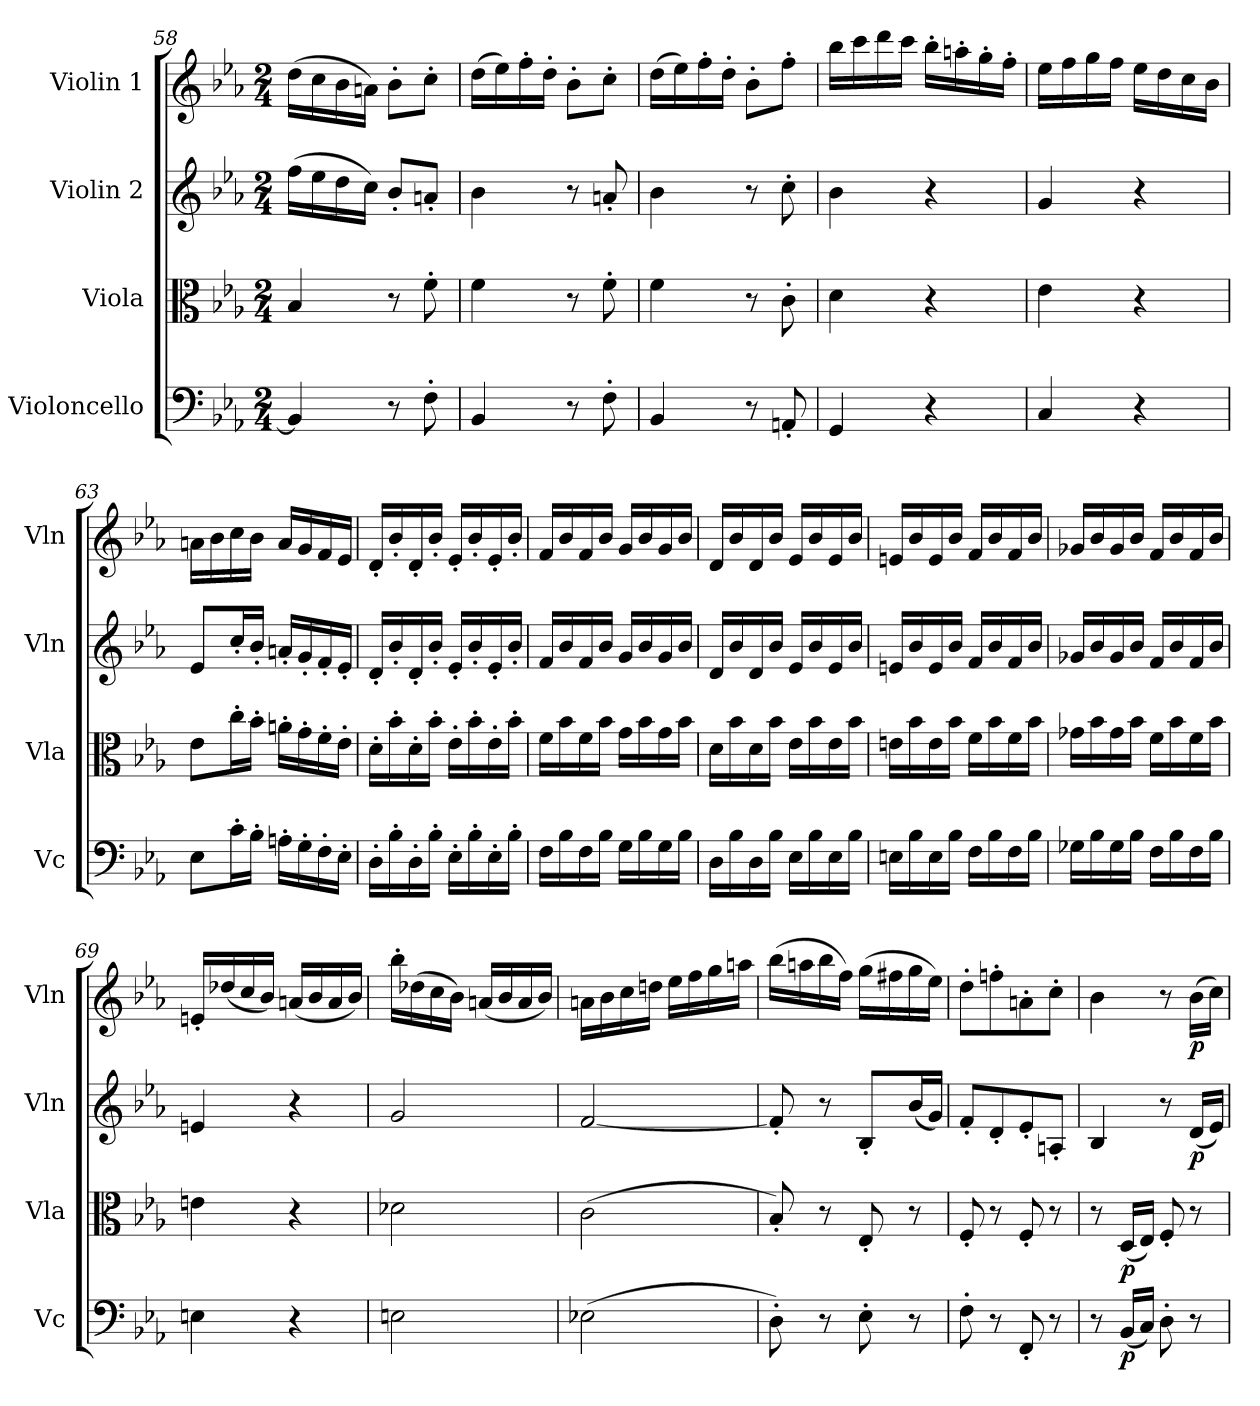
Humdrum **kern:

**kern	**dynam	**kern	**dynam	**kern	**dynam	**kern	**dynam
*part4	*part4	*part3	*part3	*part2	*part2	*part1	*part1
*staff4	*staff4	*staff3	*staff3	*staff2	*staff2	*staff1	*staff1
*I"Violoncello	*	*I"Viola	*	*I"Violin 2	*	*I"Violin 1	*
*I'Vc	*	*I'Vla	*	*I'Vln	*	*I'Vln	*
*clefF4	*	*clefC3	*	*clefG2	*	*clefG2	*
*k[b-e-a-]	*	*k[b-e-a-]	*	*k[b-e-a-]	*	*k[b-e-a-]	*
*M2/4	*	*M2/4	*	*M2/4	*	*M2/4	*
=58	=58	=58	=58	=58	=58	=58	=58
4BB-/]	.	4B-/	.	(16ff\LL	.	(16dd\LL	.
.	.	.	.	16ee-\	.	16cc\	.
.	.	.	.	16dd\	.	16b-\	.
.	.	.	.	16cc\JJ)	.	16an\JJ)	.
8r	.	8r	.	8b-'/L	.	8b-'\L	.
8F'\	.	8f'\	.	8an'/J	.	8cc'\J	.
!!LO:LB:g=z
=59	=59	=59	=59	=59	=59	=59	=59
4BB-/	.	4f\	.	4b-\	.	(16dd\LL	.
.	.	.	.	.	.	16ee-\)	.
.	.	.	.	.	.	16ff'\	.
.	.	.	.	.	.	16dd'\JJ	.
8r	.	8r	.	8r	.	8b-'\L	.
8F'\	.	8f'\	.	8an'/	.	8cc'\J	.
!!LO:LB:g=z
=60	=60	=60	=60	=60	=60	=60	=60
4BB-/	.	4f\	.	4b-\	.	(16dd\LL	.
.	.	.	.	.	.	16ee-\)	.
.	.	.	.	.	.	16ff'\	.
.	.	.	.	.	.	16dd'\JJ	.
8r	.	8r	.	8r	.	8b-'\L	.
8AAn'/	.	8c'\	.	8cc'\	.	8ff'\J	.
=61	=61	=61	=61	=61	=61	=61	=61
4GG/	.	4d\	.	4b-\	.	16bb-\LL	.
.	.	.	.	.	.	16ccc\	.
.	.	.	.	.	.	16ddd\	.
.	.	.	.	.	.	16ccc\JJ	.
4r	.	4r	.	4r	.	16bb-'\LL	.
.	.	.	.	.	.	16aan'\	.
.	.	.	.	.	.	16gg'\	.
.	.	.	.	.	.	16ff'\JJ	.
=62	=62	=62	=62	=62	=62	=62	=62
4C/	.	4e-\	.	4g/	.	16ee-\LL	.
.	.	.	.	.	.	16ff\	.
.	.	.	.	.	.	16gg\	.
.	.	.	.	.	.	16ff\JJ	.
4r	.	4r	.	4r	.	16ee-\LL	.
.	.	.	.	.	.	16dd\	.
.	.	.	.	.	.	16cc\	.
.	.	.	.	.	.	16b-\JJ	.
=63	=63	=63	=63	=63	=63	=63	=63
8E-\L	.	8e-\L	.	8e-/L	.	16an\LL	.
.	.	.	.	.	.	16b-\	.
16c'\L	.	16cc'\L	.	16cc'/L	.	16cc\	.
16B-'\JJ	.	16b-'\JJ	.	16b-'/JJ	.	16b-\JJ	.
16An'\LL	.	16an'\LL	.	16an'/LL	.	16a/LL	.
16G'\	.	16g'\	.	16g'/	.	16g/	.
16F'\	.	16f'\	.	16f'/	.	16f/	.
16E-'\JJ	.	16e-'\JJ	.	16e-'/JJ	.	16e-/JJ	.
=64	=64	=64	=64	=64	=64	=64	=64
16D'\LL	.	16d'\LL	.	16d'/LL	.	16d'/LL	.
16B-'\	.	16b-'\	.	16b-'/	.	16b-'/	.
16D'\	.	16d'\	.	16d'/	.	16d'/	.
16B-'\JJ	.	16b-'\JJ	.	16b-'/JJ	.	16b-'/JJ	.
16E-'\LL	.	16e-'\LL	.	16e-'/LL	.	16e-'/LL	.
16B-'\	.	16b-'\	.	16b-'/	.	16b-'/	.
16E-'\	.	16e-'\	.	16e-'/	.	16e-'/	.
16B-'\JJ	.	16b-'\JJ	.	16b-'/JJ	.	16b-'/JJ	.
!!LO:LB:g=z
=65	=65	=65	=65	=65	=65	=65	=65
16F\LL	.	16f\LL	.	16f/LL	.	16f/LL	.
16B-\	.	16b-\	.	16b-/	.	16b-/	.
16F\	.	16f\	.	16f/	.	16f/	.
16B-\JJ	.	16b-\JJ	.	16b-/JJ	.	16b-/JJ	.
16G\LL	.	16g\LL	.	16g/LL	.	16g/LL	.
16B-\	.	16b-\	.	16b-/	.	16b-/	.
16G\	.	16g\	.	16g/	.	16g/	.
16B-\JJ	.	16b-\JJ	.	16b-/JJ	.	16b-/JJ	.
=66	=66	=66	=66	=66	=66	=66	=66
16D\LL	.	16d\LL	.	16d/LL	.	16d/LL	.
16B-\	.	16b-\	.	16b-/	.	16b-/	.
16D\	.	16d\	.	16d/	.	16d/	.
16B-\JJ	.	16b-\JJ	.	16b-/JJ	.	16b-/JJ	.
16E-\LL	.	16e-\LL	.	16e-/LL	.	16e-/LL	.
16B-\	.	16b-\	.	16b-/	.	16b-/	.
16E-\	.	16e-\	.	16e-/	.	16e-/	.
16B-\JJ	.	16b-\JJ	.	16b-/JJ	.	16b-/JJ	.
=67	=67	=67	=67	=67	=67	=67	=67
16En\LL	.	16en\LL	.	16en/LL	.	16en/LL	.
16B-\	.	16b-\	.	16b-/	.	16b-/	.
16E\	.	16e\	.	16e/	.	16e/	.
16B-\JJ	.	16b-\JJ	.	16b-/JJ	.	16b-/JJ	.
16F\LL	.	16f\LL	.	16f/LL	.	16f/LL	.
16B-\	.	16b-\	.	16b-/	.	16b-/	.
16F\	.	16f\	.	16f/	.	16f/	.
16B-\JJ	.	16b-\JJ	.	16b-/JJ	.	16b-/JJ	.
=68	=68	=68	=68	=68	=68	=68	=68
16G-X\LL	.	16g-X\LL	.	16g-X/LL	.	16g-X/LL	.
16B-\	.	16b-\	.	16b-/	.	16b-/	.
16G-\	.	16g-\	.	16g-/	.	16g-/	.
16B-\JJ	.	16b-\JJ	.	16b-/JJ	.	16b-/JJ	.
16F\LL	.	16f\LL	.	16f/LL	.	16f/LL	.
16B-\	.	16b-\	.	16b-/	.	16b-/	.
16F\	.	16f\	.	16f/	.	16f/	.
16B-\JJ	.	16b-\JJ	.	16b-/JJ	.	16b-/JJ	.
!!LO:PB:g=z
=69	=69	=69	=69	=69	=69	=69	=69
4En\	.	4en\	.	4en/	.	16en'/LL	.
.	.	.	.	.	.	(16dd-X/	.
.	.	.	.	.	.	16cc/	.
.	.	.	.	.	.	16b-/JJ)	.
4r	.	4r	.	4r	.	(16an/LL	.
.	.	.	.	.	.	16b-/	.
.	.	.	.	.	.	16a/	.
.	.	.	.	.	.	16b-/JJ)	.
!!LO:LB:g=z
=70	=70	=70	=70	=70	=70	=70	=70
2En\	.	2d-X\	.	2g/	.	16bb-'\LL	.
.	.	.	.	.	.	(16dd-X\	.
.	.	.	.	.	.	16cc\	.
.	.	.	.	.	.	16b-\JJ)	.
.	.	.	.	.	.	(16an/LL	.
.	.	.	.	.	.	16b-/	.
.	.	.	.	.	.	16a/	.
.	.	.	.	.	.	16b-/JJ)	.
=71	=71	=71	=71	=71	=71	=71	=71
(2E-X\	.	(2c\	.	[2f/	.	16an\LL	.
.	.	.	.	.	.	16b-\	.
.	.	.	.	.	.	16cc\	.
.	.	.	.	.	.	16ddn\JJ	.
.	.	.	.	.	.	16ee-\LL	.
.	.	.	.	.	.	16ff\	.
.	.	.	.	.	.	16gg\	.
.	.	.	.	.	.	16aan\JJ	.
=72	=72	=72	=72	=72	=72	=72	=72
8D'\)	.	8B-'/)	.	8f'/]	.	(16bb-\LL	.
.	.	.	.	.	.	16aan\	.
8r	.	8r	.	8r	.	16bb-\	.
.	.	.	.	.	.	16ff\JJ)	.
8E-'\	.	8E-'/	.	8B-'/L	.	(16gg\LL	.
.	.	.	.	.	.	16ff#X\	.
8r	.	8r	.	(16b-/L	.	16gg\	.
.	.	.	.	16g/JJ)	.	16ee-\JJ)	.
=73	=73	=73	=73	=73	=73	=73	=73
8F'\	.	8F'/	.	8f'/L	.	8dd'\L	.
8r	.	8r	.	8d'/	.	8ffn'\	.
8FF'/	.	8F'/	.	8e-'/	.	8an'\	.
8r	.	8r	.	8An'/J	.	8cc'\J	.
=74	=74	=74	=74	=74	=74	=74	=74
8r	.	8r	.	4B-/	.	4b-\	.
!	!LO:DY:b	!	!LO:DY:b	!	!	!	!
(16BB-/LL	p	(16D/LL	p	.	.	.	.
16C/JJ)	.	16E-/JJ)	.	.	.	.	.
8D'\	.	8F'/	.	8r	.	8r	.
!	!	!	!	!	!LO:DY:b	!	!LO:DY:b
8r	.	8r	.	(16d/LL	p	(16b-\LL	p
.	.	.	.	16e-/JJ)	.	16cc\JJ)	.
=	=	=	=	=	=	=	=
*-	*-	*-	*-	*-	*-	*-	*-
